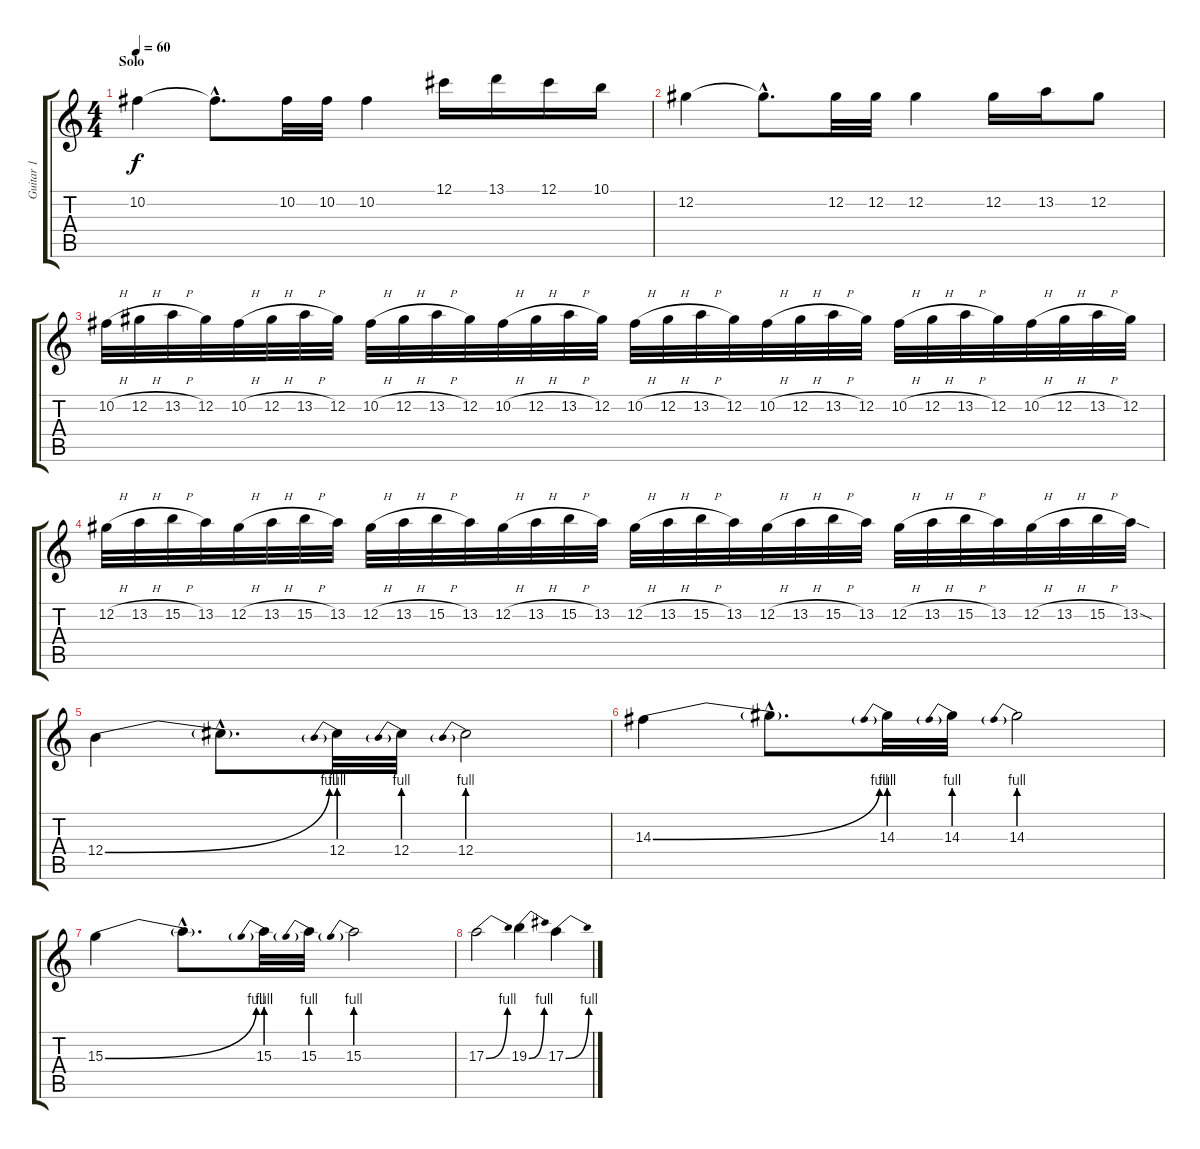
\track ("Guitar 1" "Guitar 1") {instrument distortionguitar}
\staff {score tabs}
\tuning (Db4 Ab3 E3 B2 Gb2 Db2) {hide}
\ts (4 4)
\section ("" "Solo ")
\tempo 60
\clef g2
\ks c
10.2.4{dy f volume 10 instrument distortionguitar} 10.2{hac t}.8{d} 10.2.32 10.2.32 10.2.4 12.1.16 13.1.16 12.1.16 10.1.16 |
12.2.4 12.2{hac t}.8{d} 12.2.32 12.2.32 12.2.4 12.2.16 13.2.16 12.2.8 |
10.2{h}.32 12.2{h}.32 13.2{h}.32 12.2.32 10.2{h}.32 12.2{h}.32 13.2{h}.32 12.2.32 10.2{h}.32 12.2{h}.32 13.2{h}.32 12.2.32 10.2{h}.32 12.2{h}.32 13.2{h}.32 12.2.32 10.2{h}.32 12.2{h}.32 13.2{h}.32 12.2.32 10.2{h}.32 12.2{h}.32 13.2{h}.32 12.2.32 10.2{h}.32 12.2{h}.32 13.2{h}.32 12.2.32 10.2{h}.32 12.2{h}.32 13.2{h}.32 12.2.32 |
12.2{h}.32 13.2{h}.32 15.2{h}.32 13.2.32 12.2{h}.32 13.2{h}.32 15.2{h}.32 13.2.32 12.2{h}.32 13.2{h}.32 15.2{h}.32 13.2.32 12.2{h}.32 13.2{h}.32 15.2{h}.32 13.2.32 12.2{h}.32 13.2{h}.32 15.2{h}.32 13.2.32 12.2{h}.32 13.2{h}.32 15.2{h}.32 13.2.32 12.2{h}.32 13.2{h}.32 15.2{h}.32 13.2.32 12.2{h}.32 13.2{h}.32 15.2{h}.32 13.2{sod}.32 |
12.4{be (bend 0 0 60 4)}.4 12.4{hac t}.8{d} 12.4{be (prebend 0 4 60 4)}.32 12.4{be (prebend 0 4 60 4)}.32 12.4{be (prebend 0 4 60 4)}.2 |
14.3{be (bend 0 0 60 4)}.4 14.3{hac t}.8{d} 14.3{be (prebend 0 4 60 4)}.32 14.3{be (prebend 0 4 60 4)}.32 14.3{be (prebend 0 4 60 4)}.2 |
15.3{be (bend 0 0 60 4)}.4 15.3{hac t}.8{d} 15.3{be (prebend 0 4 60 4)}.32 15.3{be (prebend 0 4 60 4)}.32 15.3{be (prebend 0 4 60 4)}.2 |
17.3{be (bend 0 0 60 4)}.2 19.3{be (bend 0 0 60 4)}.4 17.3{be (bend 0 0 60 4)}.4
